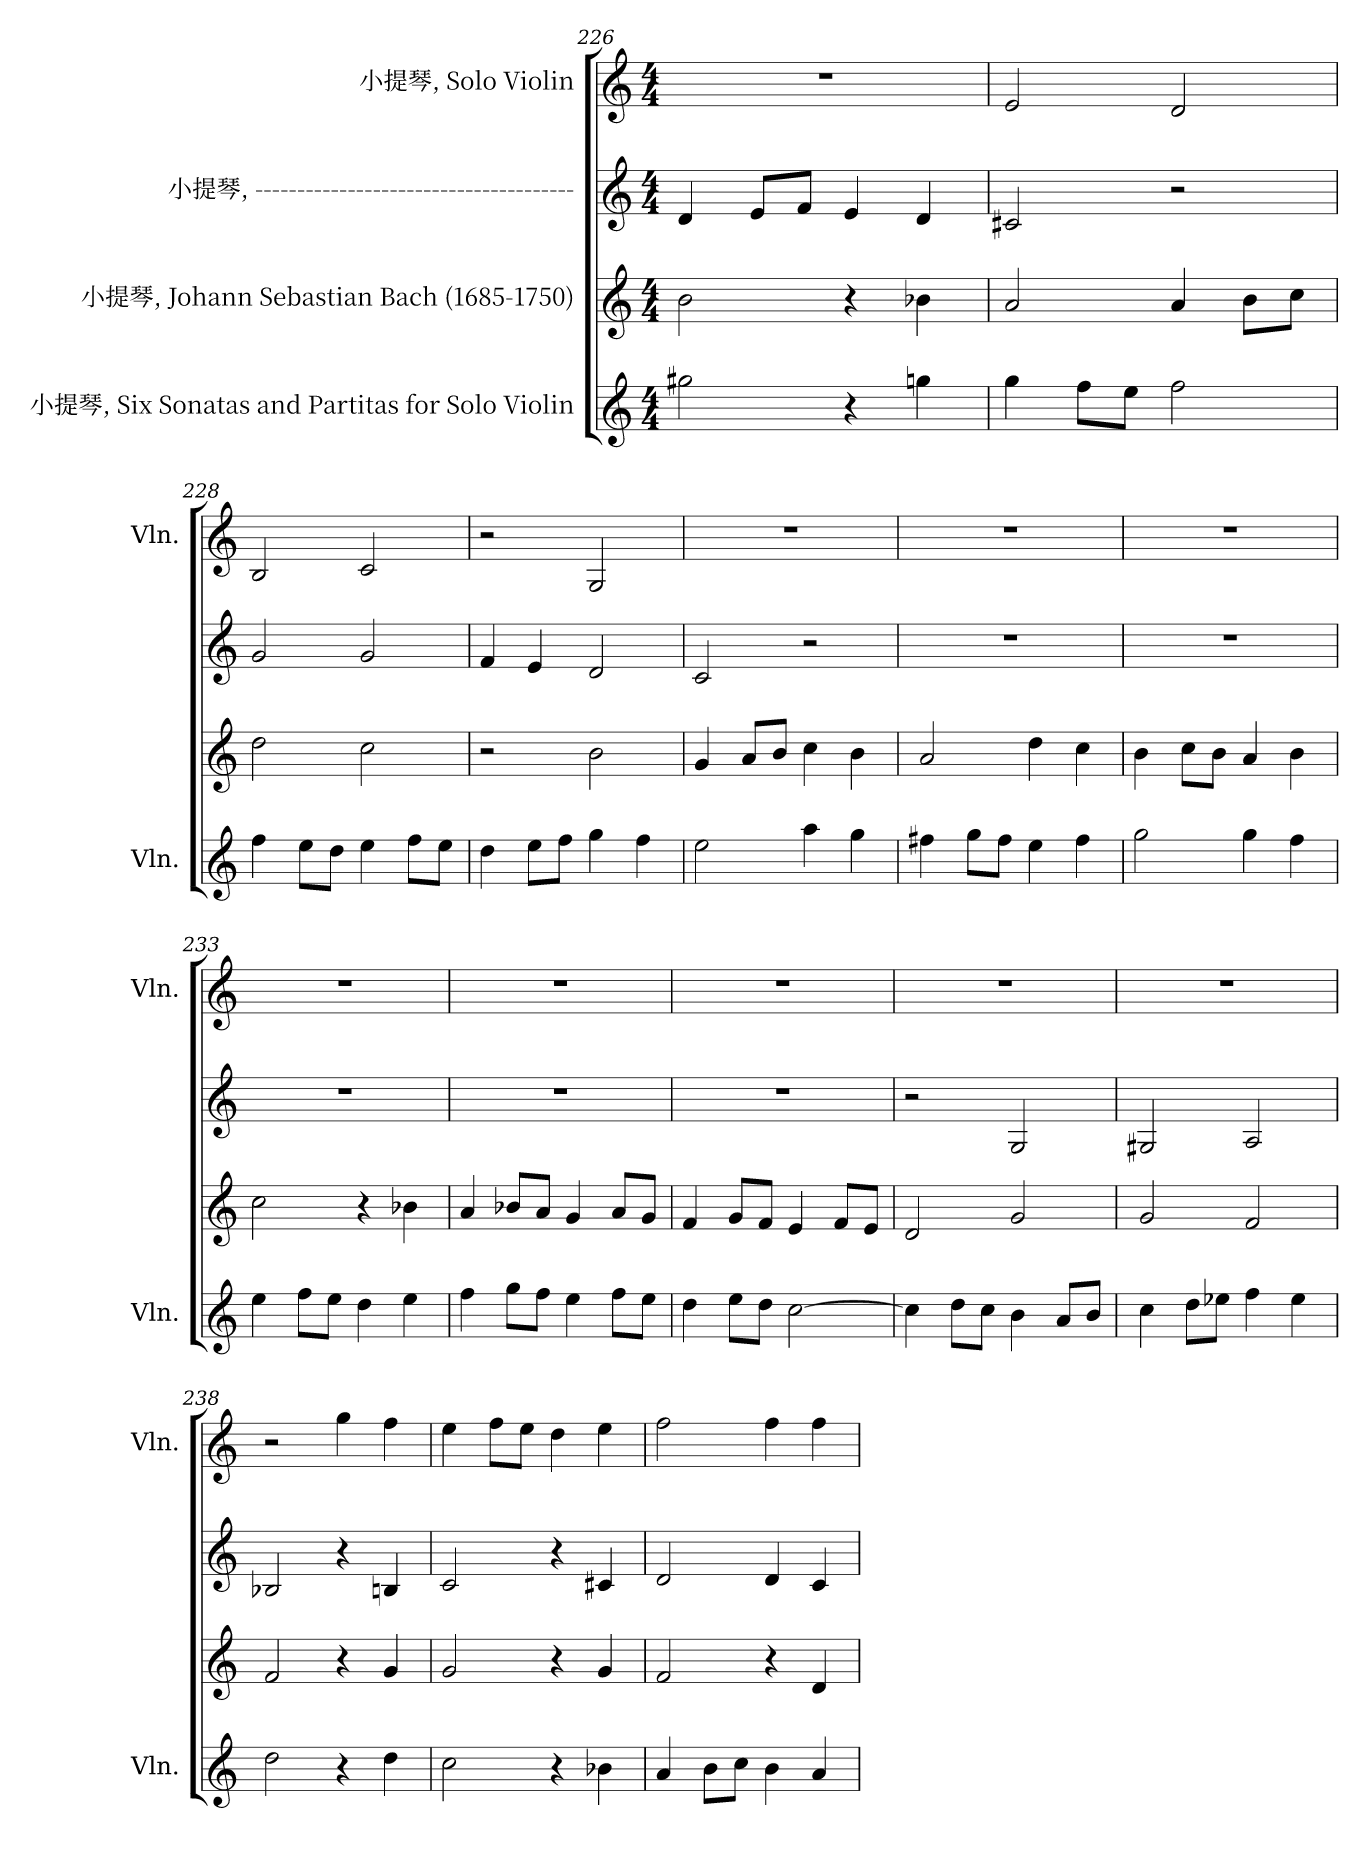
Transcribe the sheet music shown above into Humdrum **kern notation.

**kern	**kern	**kern	**kern
*part4	*part3	*part2	*part1
*staff4	*staff3	*staff2	*staff1
*I"小提琴, Six Sonatas and Partitas for Solo Violin	*I"小提琴, Johann Sebastian Bach  (1685-1750)	*I"小提琴, --------------------------------------	*I"小提琴, Solo Violin
*I'Vln.	*	*	*I'Vln.
*clefG2	*clefG2	*clefG2	*clefG2
*k[]	*k[]	*k[]	*k[]
*M4/4	*M4/4	*M4/4	*M4/4
=226	=226	=226	=226
2gg#X\	2b\	4d/	1r
.	.	8e/L	.
.	.	8f/J	.
4r	4r	4e/	.
4ggn\	4b-X\	4d/	.
=227	=227	=227	=227
4gg\	2a/	2c#X/	2e/
8ff\L	.	.	.
8ee\J	.	.	.
2ff\	4a/	2r	2d/
.	8b\L	.	.
.	8cc\J	.	.
=228	=228	=228	=228
4ff\	2dd\	2g/	2B/
8ee\L	.	.	.
8dd\J	.	.	.
4ee\	2cc\	2g/	2c/
8ff\L	.	.	.
8ee\J	.	.	.
=229	=229	=229	=229
4dd\	2r	4f/	2r
8ee\L	.	4e/	.
8ff\J	.	.	.
4gg\	2b\	2d/	2G/
4ff\	.	.	.
=230	=230	=230	=230
2ee\	4g/	2c/	1r
.	8a/L	.	.
.	8b/J	.	.
4aa\	4cc\	2r	.
4gg\	4b\	.	.
!!LO:PB:g=z
=231	=231	=231	=231
4ff#X\	2a/	1r	1r
8gg\L	.	.	.
8ff#\J	.	.	.
4ee\	4dd\	.	.
4ff#\	4cc\	.	.
=232	=232	=232	=232
2gg\	4b\	1r	1r
.	8cc\L	.	.
.	8b\J	.	.
4gg\	4a/	.	.
4ff\	4b\	.	.
=233	=233	=233	=233
4ee\	2cc\	1r	1r
8ff\L	.	.	.
8ee\J	.	.	.
4dd\	4r	.	.
4ee\	4b-X\	.	.
=234	=234	=234	=234
4ff\	4a/	1r	1r
8gg\L	8b-X/L	.	.
8ff\J	8a/J	.	.
4ee\	4g/	.	.
8ff\L	8a/L	.	.
8ee\J	8g/J	.	.
=235	=235	=235	=235
4dd\	4f/	1r	1r
8ee\L	8g/L	.	.
8dd\J	8f/J	.	.
[2cc\	4e/	.	.
.	8f/L	.	.
.	8e/J	.	.
=236	=236	=236	=236
4cc\]	2d/	2r	1r
8dd\L	.	.	.
8cc\J	.	.	.
4b\	2g/	2G/	.
8a/L	.	.	.
8b/J	.	.	.
!!LO:LB:g=z
=237	=237	=237	=237
4cc\	2g/	2G#X/	1r
8dd\L	.	.	.
8ee-X\J	.	.	.
4ff\	2f/	2A/	.
4ee-\	.	.	.
=238	=238	=238	=238
2dd\	2f/	2B-X/	2r
4r	4r	4r	4gg\
4dd\	4g/	4Bn/	4ff\
=239	=239	=239	=239
2cc\	2g/	2c/	4ee\
.	.	.	8ff\L
.	.	.	8ee\J
4r	4r	4r	4dd\
4b-X\	4g/	4c#X/	4ee\
=240	=240	=240	=240
4a/	2f/	2d/	2ff\
8b\L	.	.	.
8cc\J	.	.	.
4b\	4r	4d/	4ff\
4a/	4d/	4c/	4ff\
=	=	=	=
*-	*-	*-	*-
